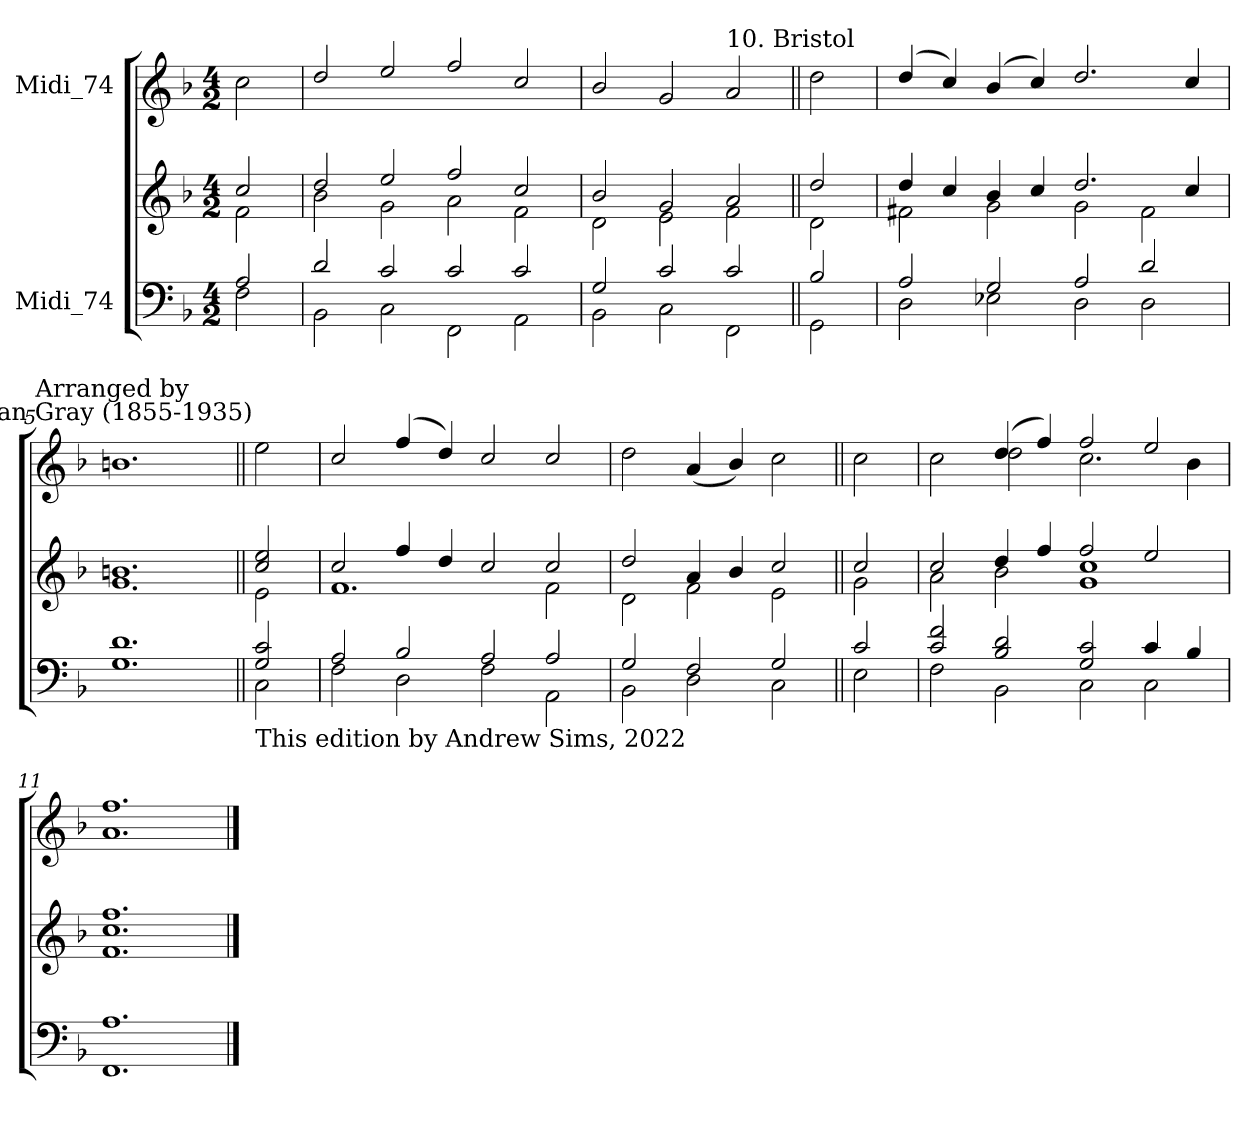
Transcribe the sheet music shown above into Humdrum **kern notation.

**kern	**kern	**kern
*part2	*part2	*part1
*staff3	*staff2	*staff1
*I"Midi_74	*	*I"Midi_74
*clefF4	*clefG2	*clefG2
*k[b-]	*k[b-]	*k[b-]
*F:	*F:	*F:
*M4/2	*M4/2	*M4/2
=	=	=
*^	*^	*^
*	*^	*	*^	*	*
2A/	2ryy	2F\	2cc/	2ryy	2f\	2cc	2ryy
=1	=1	=1	=1	=1	=1	=1	=1
2d/	0ryy	2BB-\	2dd/	0ryy	2b-\	2dd	0ryy
2c/	.	2C\	2ee/	.	2g\	2ee	.
2c/	.	2FF\	2ff/	.	2a\	2ff	.
2c/	.	2AA\	2cc/	.	2f\	2cc	.
=2	=2	=2	=2	=2	=2	=2	=2
2G/	1.ryy	2BB-\	2b-/	1.ryy	2d\	2b-/	1.ryy
2c/	.	2C\	2g/	.	2e\	2g	.
!	!	!	!	!	!	!LO:TX:a:t=10. Bristol	!
2c/	.	2FF\	2a/	.	2f\	2a	.
=3||	=3||	=3||	=3||	=3||	=3||	=3||	=3||
2B-/	2ryy	2GG\	2dd/	2ryy	2d\	2dd	2ryy
=4	=4	=4	=4	=4	=4	=4	=4
2A/	0ryy	2D\	4dd/	0ryy	2f#X\	(>4dd	0ryy
.	.	.	4cc/	.	.	4cc)	.
2G/	.	2E-X\	4b-/	.	2g\	(>4b-	.
.	.	.	4cc/	.	.	4cc)	.
2A/	.	2D\	2.dd/	.	2g\	2.dd	.
2d/	.	2D\	.	.	2f#\	.	.
.	.	.	4cc/	.	.	4cc	.
=5	=5	=5	=5	=5	=5	=5	=5
!	!	!	!	!	!	!LO:TX:a:cj:t=Arranged by\nAlan Gray (1855-1935)	!
1.d/	1.ryy	1.G\	1.bn/	1.ryy	1.g\	1.bn	1.ryy
!!LO:LB:g=z	!!
=6||	=6||	=6||	=6||	=6||	=6||	=6||	=6||
!LO:TX:b:t=This edition by Andrew Sims, 2022	!	!	!	!	!	!	!
2G/ 2c/	2ryy	2C\	2cc/ 2ee/	2ryy	2e\	2ee	2ryy
=7	=7	=7	=7	=7	=7	=7	=7
2A/	0ryy	2F\	2cc/	0ryy	1.f\	2cc	0ryy
2B-/	.	2D\	4ff/	.	.	(>4ff	.
.	.	.	4dd/	.	.	4dd)	.
2A/	.	2F\	2cc/	.	.	2cc	.
2A/	.	2AA\	2cc/	.	2f\	2cc	.
=8	=8	=8	=8	=8	=8	=8	=8
2G/	1.ryy	2BB-\	2dd/	1.ryy	2d\	2dd	1.ryy
2F/	.	2D\	4a/	.	2f\	(<4a/	.
.	.	.	4b-/	.	.	4b-/)	.
2G/	.	2C\	2cc/	.	2e\	2cc	.
=9||	=9||	=9||	=9||	=9||	=9||	=9||	=9||
2c/	2ryy	2E\	2cc/	2ryy	2g\	2cc	2ryy
=10	=10	=10	=10	=10	=10	=10	=10
2c/ 2f/	0ryy	2F\	2cc/	1ryy	2a\	2cc	2ryy
2B-/ 2d/	.	2BB-\	4dd/	.	2b-\	(>4dd	2dd\
.	.	.	4ff/	.	.	4ff)	.
2G/ 2c/	.	2C\	2ff/	1cc\	1g\	2ff	2.cc\
4c/	.	2C\	2ee/	.	.	2ee	.
4B-/	.	.	.	.	.	.	4b-\
=11	=11	=11	=11	=11	=11	=11	=11
1.A/	1.ryy	1.FF\	1.ff/	1.cc\	1.f\	1.ff	1.a\
*v	*v	*v	*	*	*	*v	*v
*	*v	*v	*v	*
==	==	==
*-	*-	*-
